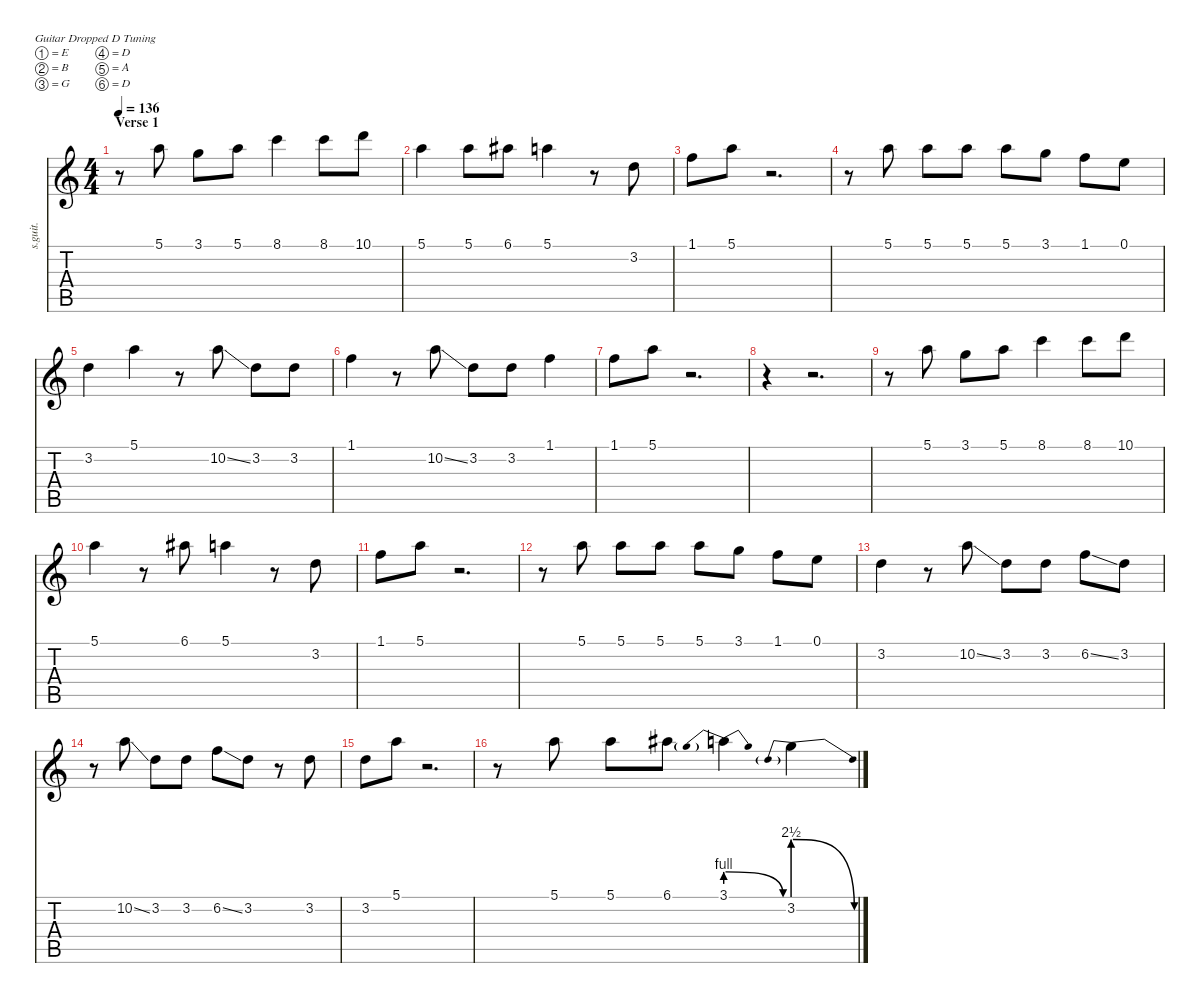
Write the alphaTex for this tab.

\defaultSystemsLayout 4
\hideDynamics
\bracketExtendMode nobrackets
\track ("Hayley Williams - Lead Vocals" "s.guit.") {instrument altosax}
\staff {score tabs}
\tuning (E4 B3 G3 D3 A2 D2)
\displaytranspose 12
\ts (4 4)
\beaming (8 2 2 2 2)
\section ("" "Verse 1")
\tempo 136
\clef g2
\ks c
r.8{dy f instrument altosax} 5.1.8{lyrics (0 "") lyrics (1 "") lyrics (2 "") lyrics (3 "") lyrics (4 "")} 3.1.8{lyrics (0 "") lyrics (1 "") lyrics (2 "") lyrics (3 "") lyrics (4 "")} 5.1.8{lyrics (0 "") lyrics (1 "") lyrics (2 "") lyrics (3 "") lyrics (4 "")} 8.1.4{lyrics (0 "") lyrics (1 "") lyrics (2 "") lyrics (3 "") lyrics (4 "")} 8.1.8{lyrics (0 "") lyrics (1 "") lyrics (2 "") lyrics (3 "") lyrics (4 "")} 10.1.8{lyrics (0 "") lyrics (1 "") lyrics (2 "") lyrics (3 "") lyrics (4 "")} |
5.1.4{lyrics (0 "") lyrics (1 "") lyrics (2 "") lyrics (3 "") lyrics (4 "")} 5.1.8{lyrics (0 "") lyrics (1 "") lyrics (2 "") lyrics (3 "") lyrics (4 "")} 6.1{acc #}.8{lyrics (0 "") lyrics (1 "") lyrics (2 "") lyrics (3 "") lyrics (4 "")} 5.1.4{lyrics (0 "") lyrics (1 "") lyrics (2 "") lyrics (3 "") lyrics (4 "")} r.8 3.2.8{lyrics (0 "") lyrics (1 "") lyrics (2 "") lyrics (3 "") lyrics (4 "")} |
1.1.8{lyrics (0 "") lyrics (1 "") lyrics (2 "") lyrics (3 "") lyrics (4 "")} 5.1.8{lyrics (0 "") lyrics (1 "") lyrics (2 "") lyrics (3 "") lyrics (4 "")} r.2{d} |
r.8 5.1.8{lyrics (0 "") lyrics (1 "") lyrics (2 "") lyrics (3 "") lyrics (4 "")} 5.1.8{lyrics (0 "") lyrics (1 "") lyrics (2 "") lyrics (3 "") lyrics (4 "")} 5.1.8{lyrics (0 "") lyrics (1 "") lyrics (2 "") lyrics (3 "") lyrics (4 "")} 5.1.8{lyrics (0 "") lyrics (1 "") lyrics (2 "") lyrics (3 "") lyrics (4 "")} 3.1.8{lyrics (0 "") lyrics (1 "") lyrics (2 "") lyrics (3 "") lyrics (4 "")} 1.1.8{lyrics (0 "") lyrics (1 "") lyrics (2 "") lyrics (3 "") lyrics (4 "")} 0.1.8{lyrics (0 "") lyrics (1 "") lyrics (2 "") lyrics (3 "") lyrics (4 "")} |
3.2.4{lyrics (0 "") lyrics (1 "") lyrics (2 "") lyrics (3 "") lyrics (4 "")} 5.1.4{lyrics (0 "") lyrics (1 "") lyrics (2 "") lyrics (3 "") lyrics (4 "")} r.8 10.2{ss}.8{lyrics (0 "") lyrics (1 "") lyrics (2 "") lyrics (3 "") lyrics (4 "")} 3.2.8{lyrics (0 "") lyrics (1 "") lyrics (2 "") lyrics (3 "") lyrics (4 "")} 3.2.8{lyrics (0 "") lyrics (1 "") lyrics (2 "") lyrics (3 "") lyrics (4 "")} |
1.1.4{lyrics (0 "") lyrics (1 "") lyrics (2 "") lyrics (3 "") lyrics (4 "")} r.8 10.2{ss}.8{lyrics (0 "") lyrics (1 "") lyrics (2 "") lyrics (3 "") lyrics (4 "")} 3.2.8{lyrics (0 "") lyrics (1 "") lyrics (2 "") lyrics (3 "") lyrics (4 "")} 3.2.8{lyrics (0 "") lyrics (1 "") lyrics (2 "") lyrics (3 "") lyrics (4 "")} 1.1.4{lyrics (0 "") lyrics (1 "") lyrics (2 "") lyrics (3 "") lyrics (4 "")} |
1.1.8{lyrics (0 "") lyrics (1 "") lyrics (2 "") lyrics (3 "") lyrics (4 "")} 5.1.8{lyrics (0 "") lyrics (1 "") lyrics (2 "") lyrics (3 "") lyrics (4 "")} r.2{d} |
r.4 r.2{d} |
r.8 5.1.8{lyrics (0 "") lyrics (1 "") lyrics (2 "") lyrics (3 "") lyrics (4 "")} 3.1.8{lyrics (0 "") lyrics (1 "") lyrics (2 "") lyrics (3 "") lyrics (4 "")} 5.1.8{lyrics (0 "") lyrics (1 "") lyrics (2 "") lyrics (3 "") lyrics (4 "")} 8.1.4{lyrics (0 "") lyrics (1 "") lyrics (2 "") lyrics (3 "") lyrics (4 "")} 8.1.8{lyrics (0 "") lyrics (1 "") lyrics (2 "") lyrics (3 "") lyrics (4 "")} 10.1.8{lyrics (0 "") lyrics (1 "") lyrics (2 "") lyrics (3 "") lyrics (4 "")} |
5.1.4{lyrics (0 "") lyrics (1 "") lyrics (2 "") lyrics (3 "") lyrics (4 "")} r.8 6.1{acc #}.8{lyrics (0 "") lyrics (1 "") lyrics (2 "") lyrics (3 "") lyrics (4 "")} 5.1.4{lyrics (0 "") lyrics (1 "") lyrics (2 "") lyrics (3 "") lyrics (4 "")} r.8 3.2.8{lyrics (0 "") lyrics (1 "") lyrics (2 "") lyrics (3 "") lyrics (4 "")} |
1.1.8{lyrics (0 "") lyrics (1 "") lyrics (2 "") lyrics (3 "") lyrics (4 "")} 5.1.8{lyrics (0 "") lyrics (1 "") lyrics (2 "") lyrics (3 "") lyrics (4 "")} r.2{d} |
r.8 5.1.8{lyrics (0 "") lyrics (1 "") lyrics (2 "") lyrics (3 "") lyrics (4 "")} 5.1.8{lyrics (0 "") lyrics (1 "") lyrics (2 "") lyrics (3 "") lyrics (4 "")} 5.1.8{lyrics (0 "") lyrics (1 "") lyrics (2 "") lyrics (3 "") lyrics (4 "")} 5.1.8{lyrics (0 "") lyrics (1 "") lyrics (2 "") lyrics (3 "") lyrics (4 "")} 3.1.8{lyrics (0 "") lyrics (1 "") lyrics (2 "") lyrics (3 "") lyrics (4 "")} 1.1.8{lyrics (0 "") lyrics (1 "") lyrics (2 "") lyrics (3 "") lyrics (4 "")} 0.1.8{lyrics (0 "") lyrics (1 "") lyrics (2 "") lyrics (3 "") lyrics (4 "")} |
3.2.4{lyrics (0 "") lyrics (1 "") lyrics (2 "") lyrics (3 "") lyrics (4 "")} r.8 10.2{ss}.8{lyrics (0 "") lyrics (1 "") lyrics (2 "") lyrics (3 "") lyrics (4 "")} 3.2.8{lyrics (0 "") lyrics (1 "") lyrics (2 "") lyrics (3 "") lyrics (4 "")} 3.2.8{lyrics (0 "") lyrics (1 "") lyrics (2 "") lyrics (3 "") lyrics (4 "")} 6.2{ss}.8{lyrics (0 "") lyrics (1 "") lyrics (2 "") lyrics (3 "") lyrics (4 "")} 3.2.8{lyrics (0 "") lyrics (1 "") lyrics (2 "") lyrics (3 "") lyrics (4 "")} |
r.8 10.2{ss}.8{lyrics (0 "") lyrics (1 "") lyrics (2 "") lyrics (3 "") lyrics (4 "")} 3.2.8{lyrics (0 "") lyrics (1 "") lyrics (2 "") lyrics (3 "") lyrics (4 "")} 3.2.8{lyrics (0 "") lyrics (1 "") lyrics (2 "") lyrics (3 "") lyrics (4 "")} 6.2{ss}.8{lyrics (0 "") lyrics (1 "") lyrics (2 "") lyrics (3 "") lyrics (4 "")} 3.2.8{lyrics (0 "") lyrics (1 "") lyrics (2 "") lyrics (3 "") lyrics (4 "")} r.8 3.2.8{lyrics (0 "") lyrics (1 "") lyrics (2 "") lyrics (3 "") lyrics (4 "")} |
3.2.8{lyrics (0 "") lyrics (1 "") lyrics (2 "") lyrics (3 "") lyrics (4 "")} 5.1.8{lyrics (0 "") lyrics (1 "") lyrics (2 "") lyrics (3 "") lyrics (4 "")} r.2{d} |
r.8 5.1.8{lyrics (0 "") lyrics (1 "") lyrics (2 "") lyrics (3 "") lyrics (4 "")} 5.1.8{lyrics (0 "") lyrics (1 "") lyrics (2 "") lyrics (3 "") lyrics (4 "")} 6.1{acc #}.8{lyrics (0 "") lyrics (1 "") lyrics (2 "") lyrics (3 "") lyrics (4 "")} 3.1{be (prebendrelease 0 4 30 0)}.4{lyrics (0 "") lyrics (1 "") lyrics (2 "") lyrics (3 "") lyrics (4 "")} 3.2{be (prebendrelease 0 10 30 0)}.4{lyrics (0 "") lyrics (1 "") lyrics (2 "") lyrics (3 "") lyrics (4 "")}
